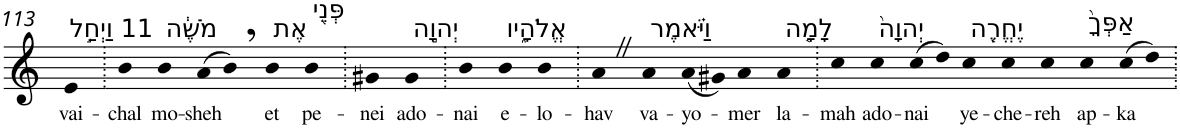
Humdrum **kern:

**kern	**text
*part1	*part1
*staff1	*staff1
*I"Piano	*
*I'Pno	*
!!LO:PB:g=z
*clefG2	*
*k[]	*
=113	=113
!LO:TX:a:t=11 וַיְחַ֣ל	!
!	!LO:LY:b
4e	vai-
=114.	=114.
!	!LO:LY:b
4b	-chal
!LO:TX:a:t=מֹשֶׁ֔ה	!
!	!LO:LY:b
4b	mo-
!	!LO:LY:b
(8a	-sheh
8b,)	.
!LO:TX:a:t=אֶת	!
!	!LO:LY:b
4b	et
!LO:TX:a:t=פְּנֵ֖י	!
!	!LO:LY:b
4b	pe-
=115.	=115.
!	!LO:LY:b
4g#X	-nei
!LO:TX:a:t=יְהוָ֣ה	!
!	!LO:LY:b
4g#	ado-
=116.	=116.
!	!LO:LY:b
4b	-nai
!LO:TX:a:t=אֱלֹהָ֑יו	!
!	!LO:LY:b
4b	e-
!	!LO:LY:b
4b	-lo-
=117.	=117.
!	!LO:LY:b
4aZ	-hav
!LO:TX:a:t=וַיֹּ֗אמֶר	!
!	!LO:LY:b
4a	va-
!	!LO:LY:b
(8a	-yo-
8g#X)	.
!	!LO:LY:b
4a	-mer
!LO:TX:a:t=לָמָ֤ה	!
!	!LO:LY:b
4a	la-
=118.	=118.
!	!LO:LY:b
4cc	-mah
!LO:TX:a:t=יְהוָה֙	!
!	!LO:LY:b
4cc	ado-
!	!LO:LY:b
(8cc	-nai
8dd)	.
!LO:TX:a:t=יֶחֱרֶ֤ה	!
!	!LO:LY:b
4cc	ye-
!	!LO:LY:b
4cc	-che-
!	!LO:LY:b
4cc	-reh
!LO:TX:a:t=אַפְּךָ֙	!
!	!LO:LY:b
4cc	ap-
!	!LO:LY:b
(8cc	-ka
8dd)	.
=.	=.
*-	*-
